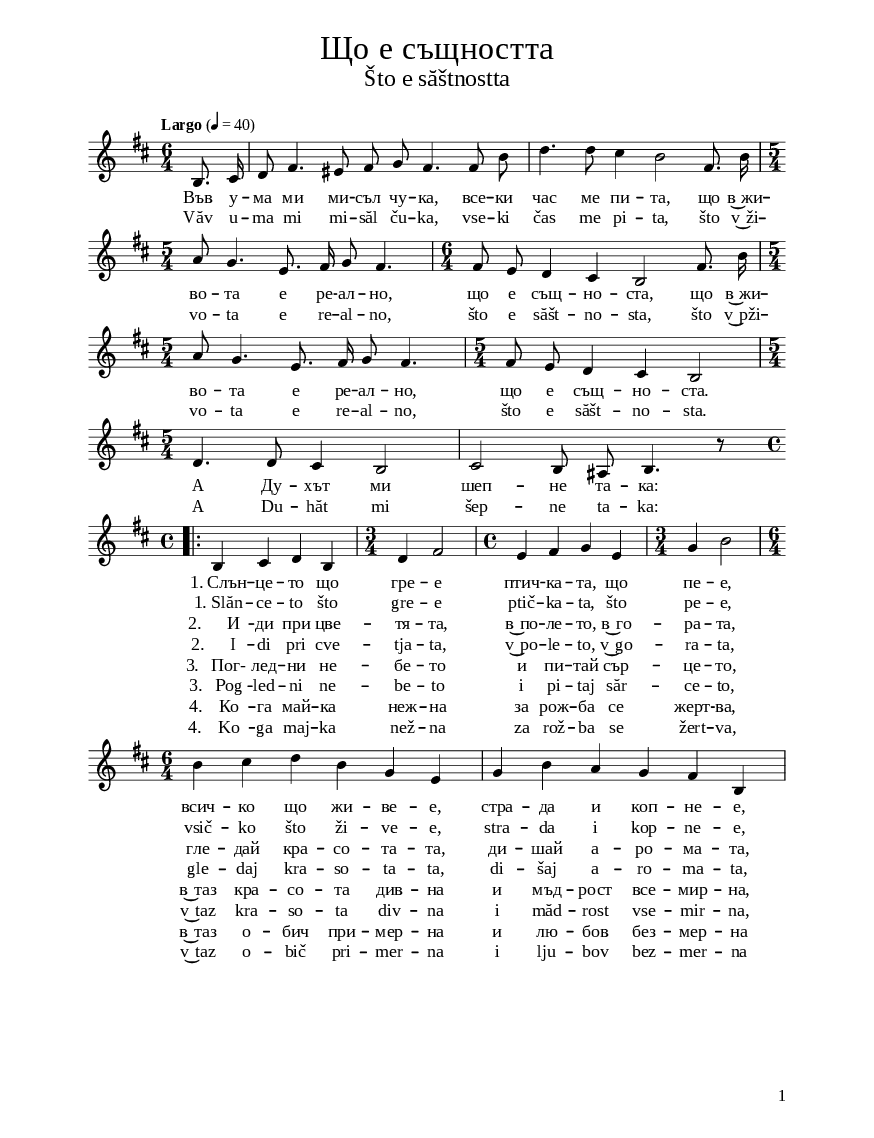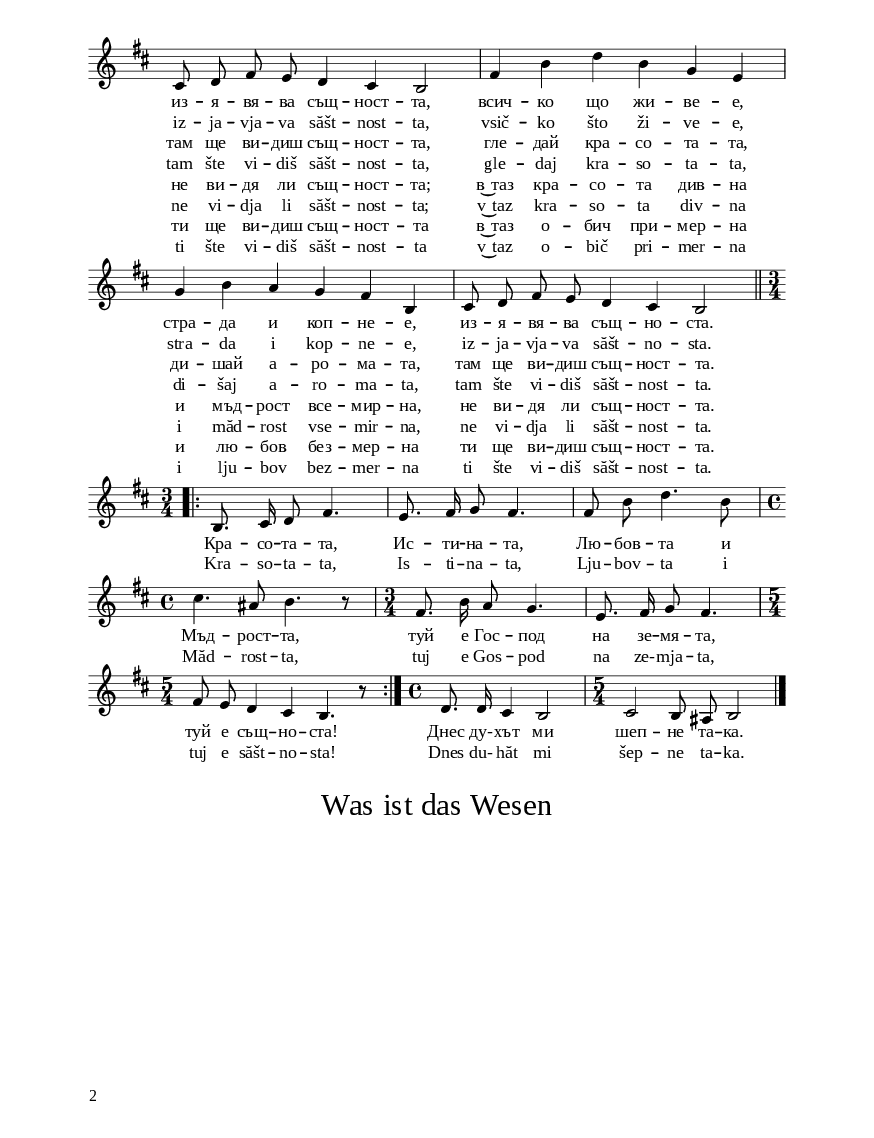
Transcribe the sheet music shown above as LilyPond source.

\version "2.24.1"

% include paper part and global functions
\include "include/globals.ily"

\bookpart {
  \label #'ref068
  \tocItem \markup "Що е същността – Što e săštnostta"
  \paper {
    print-all-headers = ##t
    print-page-number = ##t
    print-first-page-number = ##t

    % put page numbers on the bottom
    oddHeaderMarkup = \markup ""
    evenHeaderMarkup = \markup ""
    oddFooterMarkup = \markup
    \fill-line {
      ""
      \if \should-print-page-number \fromproperty #'page:page-number-string
    }
    evenFooterMarkup = \markup
    \fill-line {
      \if \should-print-page-number \fromproperty #'page:page-number-string
      ""
    }

    left-margin = 1.5\cm
    right-margin = 1.5\cm
    top-margin = 1.6\cm
    bottom-margin = 1.2\cm
    ragged-bottom = ##t % do not spread the staves to fill the whole vertical space

    % change distance between staves
    system-system-spacing =
    #'((basic-distance . 6)
       (minimum-distance . 6)
       (padding . 1)
       (stretchability . 12))
  }

  \header {
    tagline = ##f
  }

  \score {
    \include "include/score-layout.ily"

    \new Voice \absolute {
      \clef treble
      \key b \minor
      \time 6/4
      \tempoFunc "Largo" 4 "40"
      \partial 4
      \autoBeamOff

      b8. cis'16| d'8 fis'4. eis'8 fis'8 g'8 fis'4. fis'8 b'8| d''4. d''8 cis''4 b'2 fis'8. b'16 | \break

      \time 5/4  a'8 g'4. e'8. fis'16 g'8 fis'4. | \time 6/4 fis'8 e'8 d'4 cis'4 b2 fis'8. b'16 \time 5/4 | \break

      \time 5/4  a'8 g'4. e'8. fis'16 g'8 fis'4. | \time 5/4 fis'8 e'8 d'4 cis'4 b2 | \break

      \time 5/4 d'4. d'8 cis'4 b2 | cis'2 b8 ais8 b4. r8 | \break

      \bar ".|:"

      \time 4/4 b4 cis'4 d'4 b4 | \time 3/4 d'4 fis'2 | \time 4/4 e'4 fis' g' e' | \time 3/4 g'4 b'2  \break


      \time 6/4 b'4 cis''4 d'' b' g' e' | g' b' a' g' fis' b | \break
      \pageBreak

      cis'8 d' fis' e' d'4 cis' b2 | fis'4 b' d'' b' g' e' |\break

      g'4 b'4 a'4 g'4 fis'4 b |  cis'8 d' fis' e' d'4 cis'4 b2 | \break

      \bar ":|."

      \time 3/4


       \bar ".|:-||"  b8. cis'16 d'8 fis'4. | e'8. fis'16 g'8 fis'4. | fis'8 b'8 d''4. b'8| \break

      \time 4/4 cis''4. ais'8 b'4. r8 | \time 3/4 fis'8. b'16 a'8 g'4. | e'8. fis'16 g'8 fis'4. | \break

      \time 5/4	fis'8 e' d'4 cis' b4. r8 \bar ":|." | \time 4/4 d'8. d'16 cis'4 b2 | \time 5/4 cis'2 b8 ais8 b2 |  \bar "|." \break


    }

    \addlyrics {
      Във у -- ма ми ми -- съл чу -- ка, все -- ки час ме пи -- та,
      що в~жи -- во -- та е ре -- ал -- но, що е същ -- но -- ста,
      що в~жи -- во -- та е ре -- ал -- но, що е същ -- но -- ста.
      А Ду -- хът ми шеп  -- не та  -- ка:

      "1. Слън"  -- це  -- то що гре -- е птич -- ка -- та, що пе -- е,

      всич -- ко що жи -- ве -- е, стра -- да и коп -- не -- е,

      из -- я -- вя -- ва  същ -- ност -- та,   всич -- ко що жи -- ве -- е, стра -- да и коп -- не -- е,

      из -- я -- вя -- ва същ -- но -- ста.

      Кра  -- со  -- та  -- та, Ис  -- ти  -- на  -- та, Лю -- бов  -- та и Мъд  -- рост  -- та,

      туй е Гос  -- под на зе  -- мя  -- та, туй е същ  -- но  -- ста! Днес "ду-"  -- хът ми шеп  -- не та  -- ка.
    }

    \addlyrics {
      Văv u -- ma mi mi -- săl ču -- ka, vse -- ki čas me pi -- ta,
      što v~ži -- vo -- ta e re -- al -- no, što e săšt -- no -- sta,
      što v~pži -- vo -- ta e re -- al -- no, što e săšt -- no -- sta.
      A Du -- hăt mi šep  -- ne ta  -- ka:

      "1. Slăn"  -- ce  -- to što gre -- e ptič -- ka -- ta, što pe -- e,

      vsič -- ko što ži -- ve -- e, stra -- da i kop -- ne -- e,

      iz -- ja -- vja -- va  săšt -- nost -- ta,   vsič -- ko što ži -- ve -- e, stra -- da i kop -- ne -- e,

      iz -- ja -- vja -- va săšt -- no -- sta.

      Kra  -- so  -- ta  -- ta, Is  -- ti  -- na  -- ta, Lju -- bov  -- ta i Măd  -- rost  -- ta,

      tuj e Gos  -- pod na "ze-"  -- mja  -- ta, tuj e săšt  -- no  -- sta! Dnes "du-"  -- hăt mi šep  -- ne ta  -- ka.
    }
    \addlyrics {
      " " " " " " " " " " " " " " " "

      " " " " " " " " " " " " " " " "

      " " " " " " " " " " " " " " " " " "

      " " " " " " " " " " " " " " " " " " " " " " " " " " " "

      " " " " " " " " " " " " " " " " " " "2.      И  " -- ди при цве -- тя -- та, в~по -- ле -- то, в~го -- ра -- та,
      гле -- дай кра -- со -- та -- та, ди -- шай а -- ро -- ма -- та, там ще ви -- диш същ -- ност  -- та,
      гле -- дай кра -- со -- та -- та, ди -- шай а -- ро -- ма -- та, там ще ви -- диш същ -- ност  -- та.

      " " " " " " " " " " " " " " " " " "

      " " " " " " " " " " " " " " " " " "
    }

    \addlyrics {
      " " " " " " " " " " " " " " " "

      " " " " " " " " " " " " " " " "

      " " " " " " " " " " " " " " " " " "

      " " " " " " " " " " " " " " " " " " " " " " " " " " " "

      " " " " " " " " " " " " " " " " " " "2.      I  " -- di pri cve -- tja -- ta, v~po -- le -- to, v~go -- ra -- ta,
      gle -- daj kra -- so -- ta -- ta, di -- šaj a -- ro -- ma -- ta, tam šte vi -- diš săšt -- nost  -- ta,
      gle -- daj kra -- so -- ta -- ta, di -- šaj a -- ro -- ma -- ta, tam šte vi -- diš săšt -- nost  -- ta.

      " " " " " " " " " " " " " " " " " "

      " " " " " " " " " " " " " " " " " "
    }




    \addlyrics {
      " " " " " " " " " " " " " " " "

      " " " " " " " " " " " " " " " "

      " " " " " " " " " " " " " " " " " "

      " " " " " " " " " " " " " " " " " " " " " " " " " " " "

      " " " " " " " " " " " " " " " " " "

      "3.   Пог- " -- лед  -- ни не -- бе -- то и пи -- тай сър -- це -- то,
      в~таз кра -- со -- та див -- на и мъд -- рост все -- мир -- на, не ви -- дя ли същ -- ност -- та;  в~таз кра -- со -- та див -- на и мъд -- рост все -- мир -- на, не ви -- дя ли същ -- ност -- та.

      " " " " " " " " " " " " " " " " " "

      " " " " " " " " " " " " " " " " " "
    }

    \addlyrics {
      " " " " " " " " " " " " " " " "

      " " " " " " " " " " " " " " " "

      " " " " " " " " " " " " " " " " " "

      " " " " " " " " " " " " " " " " " " " " " " " " " " " "

      " " " " " " " " " " " " " " " " " "

      "3.   Pog " -- led  -- ni ne -- be -- to i pi -- taj săr -- ce -- to,
      v~taz kra -- so -- ta div -- na i măd -- rost vse -- mir -- na, ne vi -- dja li săšt -- nost -- ta;  v~taz kra -- so -- ta div -- na i măd -- rost vse -- mir -- na, ne vi -- dja li săšt -- nost -- ta.

      " " " " " " " " " " " " " " " " " "

      " " " " " " " " " " " " " " " " " "
    }

    \addlyrics {
      " " " " " " " " " " " " " " " "

      " " " " " " " " " " " " " " " "

      " " " " " " " " " " " " " " " " " "

      " " " " " " " " " " " " " " " " " " " " " " " " " " " "

      " " " " " " " " " " " " " " " " " "

      "4.    Ко  " -- га май -- ка неж -- на за рож -- ба се жерт -- ва,
      в~таз о -- бич при -- мер -- на и лю -- бов без -- мер -- на
      ти ще ви -- диш същ -- ност -- та
      в~таз о -- бич при -- мер -- на и лю -- бов без -- мер -- на
      ти ще ви -- диш същ -- ност -- та.

      " " " " " " " " " " " " " " " " " "

      " " " " " " " " " " " " " " " " " "
    }

    \addlyrics {
      " " " " " " " " " " " " " " " "

      " " " " " " " " " " " " " " " "

      " " " " " " " " " " " " " " " " " "

      " " " " " " " " " " " " " " " " " " " " " " " " " " " "

      " " " " " " " " " " " " " " " " " "

      "4.    Ko  " -- ga maj -- ka než -- na za rož -- ba se žert -- va,
      v~taz o -- bič pri -- mer -- na i lju -- bov bez -- mer -- na
      ti šte vi -- diš săšt -- nost -- ta
      v~taz o -- bič pri -- mer -- na i lju -- bov bez -- mer -- na
      ti šte vi -- diš săšt -- nost -- ta.

      " " " " " " " " " " " " " " " " " "

      " " " " " " " " " " " " " " " " " "
    }

    \header {
      title = \titleFunc "Що е същността" "Što e săštnostta"
    }

    \midi{}

  } % score


  % include foreign translation(s) of the song
  \version "2.22.0"

\markup \fill-line { \fontsize #6 "Was ist das Wesen" }
\markup \fontsize #+2.5 {
  \hspace #10
  \override #'(baseline-skip . 2)

  \column {
    \line { " " }


 \line { " "In meinem Verstand klopft ein Gedanke;}
 \line { " "Täglich fragt er mich:}
 \line { " "Was ist das Reale im Leben,}
 \line { " "was ist das Wesen?}
\line { " " }
 \line { " "Mein Geist flüstert mir zu:}
 \line { " " }
 \line { " "Die Sonne, die scheint, }
 \line { " "der Vogel, der singt,}
 \line { " "alles, was lebt,}
\line { " "leidet und sich sehnt,}
 \line { " "drückt das Wesen aus.}
 \line { " " }

 \line { " "Gehe zu den Blumen,}
 \line { " "auf das Feld, in den Wald;}
 \line { " "schau die Schönheit an, }
 \line { " "atme das Aroma ein,}
 \line { " "dort schaust du das Wesen an.}
 \line { " " }

 \line { " "Schau den Himmel an, frag das Herz,}
 \line { " "In dieser wunderbaren Schönheit}
 \line { " "und kosmischen Weisheit, schaust du nicht das Wesen?}
 \line { " " }

 \line { " "Wenn sich die zärtliche Mutter }
  \line { " "für das Kind aufopfert,}
 \line { " "in dieser beispielhaften Liebe (obitsch),}
 \line { " "und grenzenlose Liebe (ljubov) schaust du nicht das Wesen an?}
 \line { " " }

 \line { " "Schönheit, Wahrheit, Liebe und Weisheit,}
 \line { " "das ist der Herr auf Erden, das ist das Wesen.}

  }
}


} % bookpart
